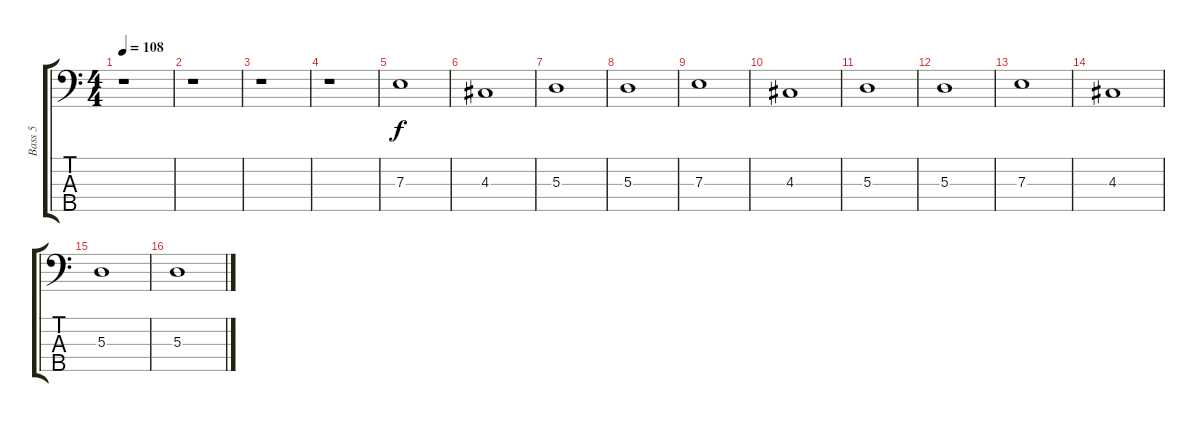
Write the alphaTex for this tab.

\track ("Bass 5" "Bass 5") {instrument electricbassfinger}
\staff {score tabs}
\tuning (G2 D2 A1 E1 B0) {hide}
\ts (4 4)
\tempo 108
\clef f4
\ks c
r.1{dy f instrument electricbassfinger} |
r.1 |
r.1 |
r.1 |
7.3.1 |
4.3.1 |
5.3.1 |
5.3.1 |
7.3.1 |
4.3.1 |
5.3.1 |
5.3.1 |
7.3.1 |
4.3.1 |
5.3.1 |
5.3.1
